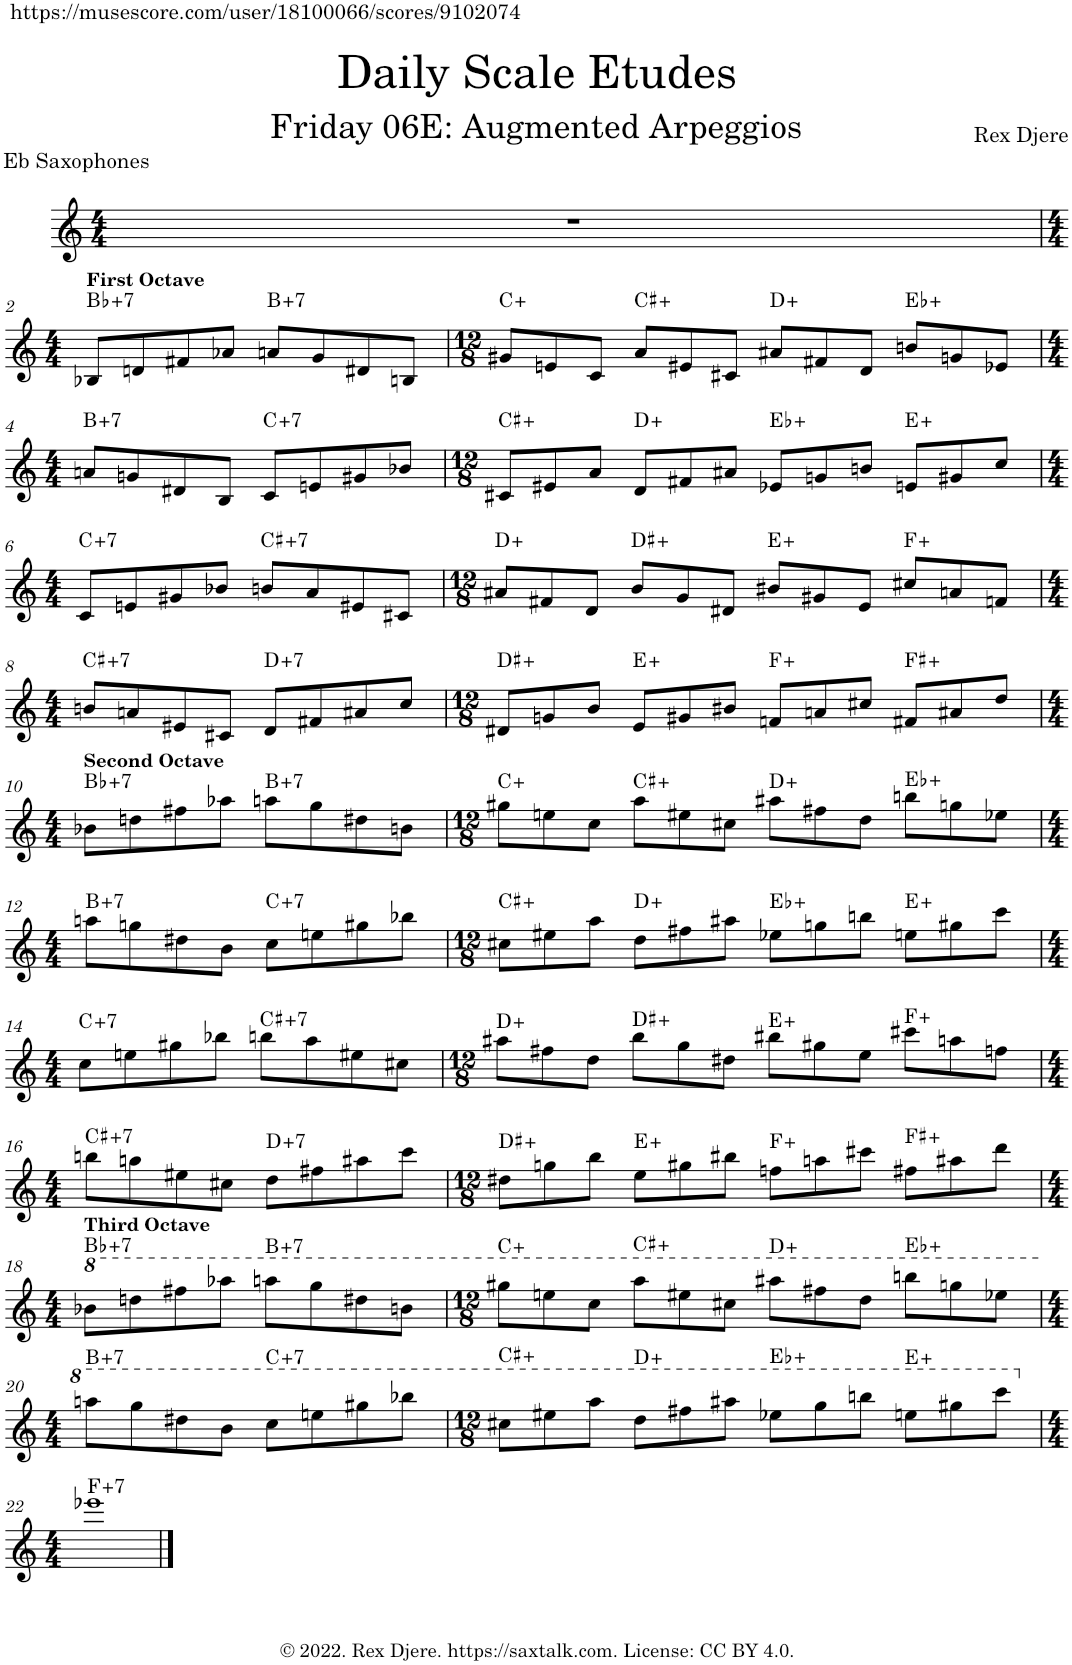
**kern	**harte
*part1	*part1
*staff1	*
*I"Alto Saxophone	*
*I'A. Sax.	*
*clefG2	*
*Trd5c9	*
*k[]	*
*M4/4	*
=1	=1
1r	.
!!LO:LB:g=z
=2	=2
*M4/4	*
!LO:TX:a:B:t=First Octave	!LO:H:kt=7
8B-X/L	Bb:aug(b7)
8dn/	.
8f#X/	.
8a-X/J	.
!	!LO:H:kt=7
8an/L	B:aug(b7)
8g/	.
8d#X/	.
8Bn/J	.
=3	=3
*M12/8	*
8g#X/L	C:aug
8en/	.
8c/J	.
8a/L	C#:aug
8e#X/	.
8c#X/J	.
8a#X/L	D:aug
8f#X/	.
8d/J	.
8bn/L	Eb:aug
8gn/	.
8e-X/J	.
!!LO:LB:g=z
=4	=4
*M4/4	*
!	!LO:H:kt=7
8an/L	B:aug(b7)
8fn/	.
8d#X/	.
8B/J	.
!	!LO:H:kt=7
8c/L	C:aug(b7)
8en/	.
8g#X/	.
8b-X/J	.
=5	=5
*M12/8	*
8c#X/L	C#:aug
8e#X/	.
8a/J	.
8d/L	D:aug
8f#X/	.
8a#X/J	.
8e-X/L	Eb:aug
8gn/	.
8bn/J	.
8en/L	E:aug
8g#X/	.
8cc/J	.
!!LO:LB:g=z
=6	=6
*M4/4	*
!	!LO:H:kt=7
8c/L	C:aug(b7)
8en/	.
8g#X/	.
8b-X/J	.
!	!LO:H:kt=7
8bn/L	C#:aug(b7)
8a/	.
8e#X/	.
8c#X/J	.
=7	=7
*M12/8	*
8a#X/L	D:aug
8f#X/	.
8d/J	.
8b/L	D#:aug
8g/	.
8d#X/J	.
8b#X/L	E:aug
8g#X/	.
8e/J	.
8cc#X/L	F:aug
8an/	.
8fn/J	.
!!LO:LB:g=z
=8	=8
*M4/4	*
!	!LO:H:kt=7
8bn/L	C#:aug(b7)
8gn/	.
8e#X/	.
8c#X/J	.
!	!LO:H:kt=7
8d/L	D:aug(b7)
8f#X/	.
8a#X/	.
8cc/J	.
=9	=9
*M12/8	*
8d#X/L	D#:aug
8gn/	.
8b/J	.
8e/L	E:aug
8g#X/	.
8b#X/J	.
8fn/L	F:aug
8an/	.
8cc#X/J	.
8f#X/L	F#:aug
8a#X/	.
8dd/J	.
!!LO:LB:g=z
=10	=10
*M4/4	*
!LO:TX:a:B:t=Second Octave	!LO:H:kt=7
8b-X\L	Bb:aug(b7)
8ddn\	.
8ff#X\	.
8aa-X\J	.
!	!LO:H:kt=7
8aan\L	B:aug(b7)
8gg\	.
8dd#X\	.
8bn\J	.
=11	=11
*M12/8	*
8gg#X\L	C:aug
8een\	.
8cc\J	.
8aa\L	C#:aug
8ee#X\	.
8cc#X\J	.
8aa#X\L	D:aug
8ff#X\	.
8dd\J	.
8bbn\L	Eb:aug
8ggn\	.
8ee-X\J	.
!!LO:LB:g=z
=12	=12
*M4/4	*
!	!LO:H:kt=7
8aan\L	B:aug(b7)
8ffn\	.
8dd#X\	.
8b\J	.
!	!LO:H:kt=7
8cc\L	C:aug(b7)
8een\	.
8gg#X\	.
8bb-X\J	.
=13	=13
*M12/8	*
8cc#X\L	C#:aug
8ee#X\	.
8aa\J	.
8dd\L	D:aug
8ff#X\	.
8aa#X\J	.
8ee-X\L	Eb:aug
8ggn\	.
8bbn\J	.
8een\L	E:aug
8gg#X\	.
8ccc\J	.
!!LO:LB:g=z
=14	=14
*M4/4	*
!	!LO:H:kt=7
8cc\L	C:aug(b7)
8een\	.
8gg#X\	.
8bb-X\J	.
!	!LO:H:kt=7
8bbn\L	C#:aug(b7)
8aa\	.
8ee#X\	.
8cc#X\J	.
=15	=15
*M12/8	*
8aa#X\L	D:aug
8ff#X\	.
8dd\J	.
8bb\L	D#:aug
8gg\	.
8dd#X\J	.
8bb#X\L	E:aug
8gg#X\	.
8ee\J	.
8ccc#X\L	F:aug
8aan\	.
8ffn\J	.
!!LO:LB:g=z
=16	=16
*M4/4	*
!	!LO:H:kt=7
8bbn\L	C#:aug(b7)
8ggn\	.
8ee#X\	.
8cc#X\J	.
!	!LO:H:kt=7
8dd\L	D:aug(b7)
8ff#X\	.
8aa#X\	.
8ccc\J	.
=17	=17
*M12/8	*
8dd#X\L	D#:aug
8ggn\	.
8bb\J	.
8ee\L	E:aug
8gg#X\	.
8bb#X\J	.
8ffn\L	F:aug
8aan\	.
8ccc#X\J	.
8ff#X\L	F#:aug
8aa#X\	.
8ddd\J	.
!!LO:LB:g=z
=18	=18
*M4/4	*
*8va	*
!LO:TX:a:B:t=Third Octave	!LO:H:kt=7
8bb-X\L	Bb:aug(b7)
8dddn\	.
8fff#X\	.
8aaa-X\J	.
!	!LO:H:kt=7
8aaan\L	B:aug(b7)
8ggg\	.
8ddd#X\	.
8bbn\J	.
=19	=19
*M12/8	*
8ggg#X\L	C:aug
8eeen\	.
8ccc\J	.
8aaa\L	C#:aug
8eee#X\	.
8ccc#X\J	.
8aaa#X\L	D:aug
8fff#X\	.
8ddd\J	.
8bbbn\L	Eb:aug
8gggn\	.
8eee-X\J	.
!!LO:LB:g=z
=20	=20
*M4/4	*
!	!LO:H:kt=7
8aaan\L	B:aug(b7)
8ggg\	.
8ddd#X\	.
8bb\J	.
!	!LO:H:kt=7
8ccc\L	C:aug(b7)
8eeen\	.
8ggg#X\	.
8bbb-X\J	.
=21	=21
*M12/8	*
8ccc#X\L	C#:aug
8eee#X\	.
8aaa\J	.
8ddd\L	D:aug
8fff#X\	.
8aaa#X\J	.
8eee-X\L	Eb:aug
8ggg\	.
8bbbn\J	.
8eeen\L	E:aug
8ggg#X\	.
8cccc\J	.
!!LO:LB:g=z
=22	=22
*M4/4	*
*X8va	*
!	!LO:H:kt=7
1eee-X	F:aug(b7)
==	==
*-	*-
